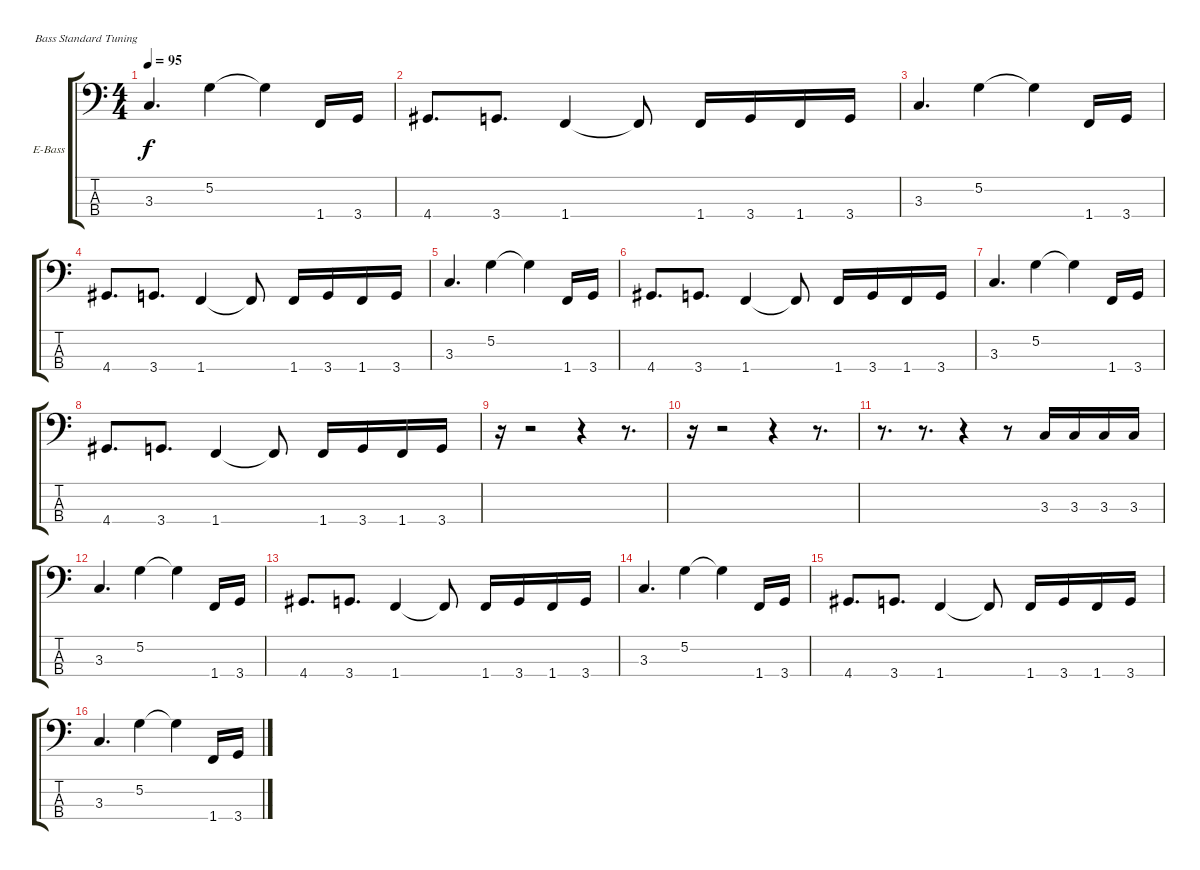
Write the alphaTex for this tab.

\bracketExtendMode groupsimilarinstruments
\firstSystemTrackNameOrientation horizontal
\otherSystemsTrackNameOrientation horizontal
\track ("Äîðîæêà 9" "E-Bass") {instrument electricbassfinger}
\staff {score tabs}
\tuning (G2 D2 A1 E1)
\ts (4 4)
\tempo 95
\clef f4
\ks c
3.3.4{d dy f} 5.2.4 5.2{t}.4 1.4.16 3.4.16 |
4.4.8{d} 3.4.8{d} 1.4.4 1.4{t}.8 1.4.16 3.4.16 1.4.16 3.4.16 |
3.3.4{d} 5.2.4 5.2{t}.4 1.4.16 3.4.16 |
4.4.8{d} 3.4.8{d} 1.4.4 1.4{t}.8 1.4.16 3.4.16 1.4.16 3.4.16 |
3.3.4{d} 5.2.4 5.2{t}.4 1.4.16 3.4.16 |
4.4.8{d} 3.4.8{d} 1.4.4 1.4{t}.8 1.4.16 3.4.16 1.4.16 3.4.16 |
3.3.4{d} 5.2.4 5.2{t}.4 1.4.16 3.4.16 |
4.4.8{d} 3.4.8{d} 1.4.4 1.4{t}.8 1.4.16 3.4.16 1.4.16 3.4.16 |
r.16 r.2 r.4 r.8{d} |
r.16 r.2 r.4 r.8{d} |
r.8{d} r.8{d} r.4 r.8 3.3.16 3.3.16 3.3.16 3.3.16 |
3.3.4{d} 5.2.4 5.2{t}.4 1.4.16 3.4.16 |
4.4.8{d} 3.4.8{d} 1.4.4 1.4{t}.8 1.4.16 3.4.16 1.4.16 3.4.16 |
3.3.4{d} 5.2.4 5.2{t}.4 1.4.16 3.4.16 |
4.4.8{d} 3.4.8{d} 1.4.4 1.4{t}.8 1.4.16 3.4.16 1.4.16 3.4.16 |
3.3.4{d} 5.2.4 5.2{t}.4 1.4.16 3.4.16
